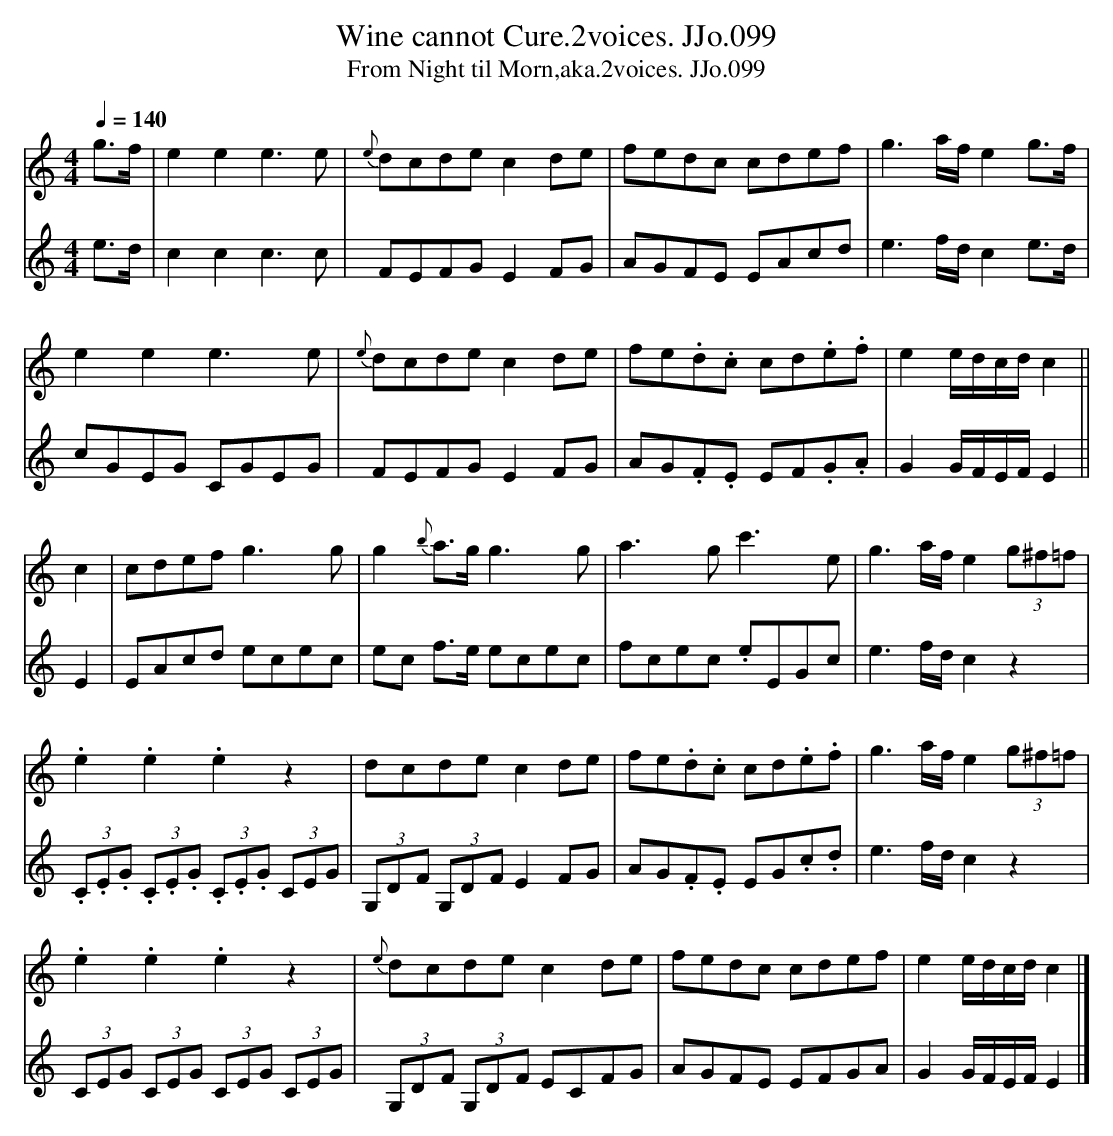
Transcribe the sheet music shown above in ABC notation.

X:1
T:Wine cannot Cure.2voices. JJo.099
T:From Night til Morn,aka.2voices. JJo.099
M:4/4
L:1/8
Q:1/4=140
K:C major
[V:1]g>f|e2e2e3e|{e}dcde c2de|fedc cdef|g3a/f/e2 g>f|!
[V:2]e>d|c2c2c3c|FEFG E2FG|AGFE EAcd|e3f/d/c2 e>d|!
[V:1]e2e2e3e|{e}dcde c2de|fe.d.c cd.e.f|e2 e/d/c/d/ c2||!
[V:2]cGEG CGEG|FEFG E2FG|AG.F.E EF.G.A|G2 G/F/E/F/E2||!
[V:1]c2|cdefg3g|g2{b}a>g g3g|a3gc'3e|g3a/f/e2(3g^f=f|!
[V:2]E2|EAcd ecec|ec f>e ecec|fcec .eEGc|e3f/d/c2z2|!
[V:1].e2.e2.e2z2|dcde c2de|fe.d.c cd.e.f|g3a/f/e2 (3g^f=f|!
[V:2](3.C.E.G (3.C.E.G (3.C.E.G (3CEG|(3G,DF (3G,DF E2FG|\
AG.F.E EG.c.d|e3f/d/c2z2|!
[V:1].e2.e2.e2z2|{e}dcde c2de|fedc cdef|e2e/d/c/d/c2|]
[V:2](3CEG (3CEG (3CEG (3CEG|(3G,DF (3G,DF ECFG|\
AGFE EFGA|G2G/F/E/F/E2|]
